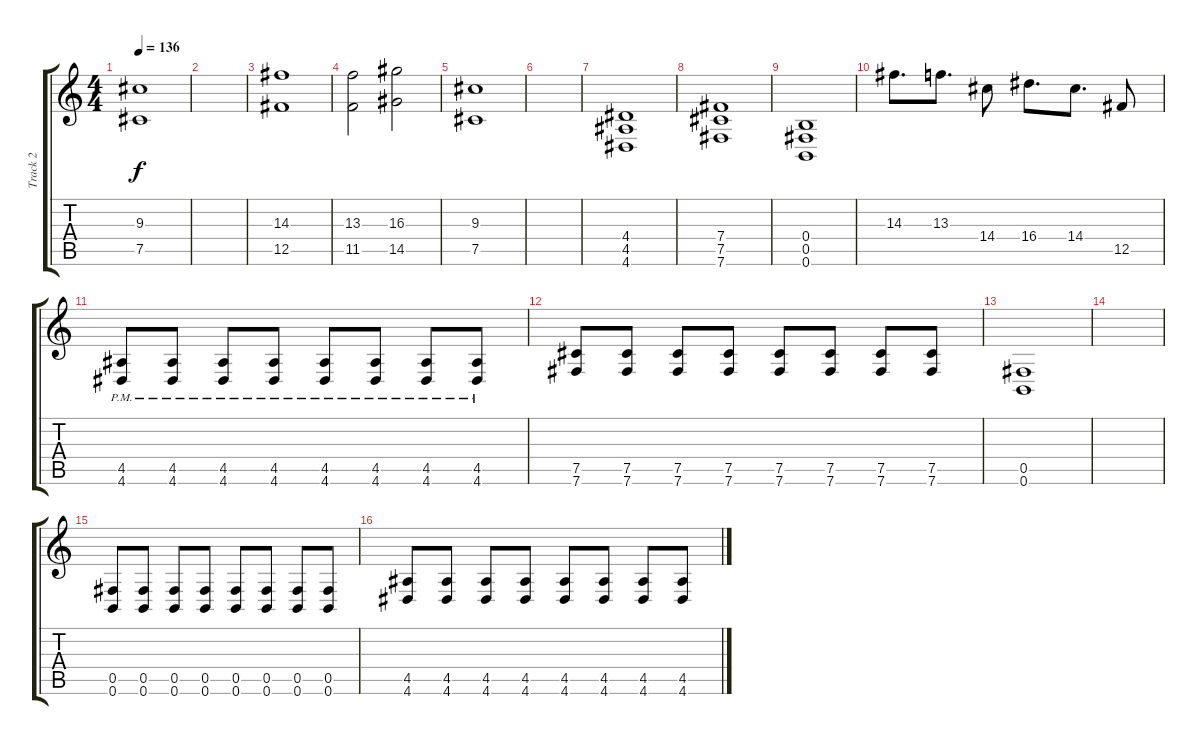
\track ("Track 2" "Track 2") {instrument distortionguitar}
\staff {score tabs}
\tuning (Db4 Ab3 E3 B2 Gb2 B1) {hide}
\ts (4 4)
\tempo 136
\clef g2
\ks c
(9.3 7.5).1{dy f} |
|
(14.3 12.5).1 |
(13.3 11.5).2 (16.3 14.5).2 |
(9.3 7.5).1 |
|
(4.4 4.5 4.6).1 |
(7.4 7.5 7.6).1 |
(0.4 0.5 0.6).1 |
14.3.8{d} 13.3.8{d} 14.4.8 16.4.8{d} 14.4.8{d} 12.5.8 |
(4.5{pm} 4.6{pm}).8 (4.5{pm} 4.6{pm}).8 (4.5{pm} 4.6{pm}).8 (4.5{pm} 4.6{pm}).8 (4.5{pm} 4.6{pm}).8 (4.5{pm} 4.6{pm}).8 (4.5{pm} 4.6{pm}).8 (4.5{pm} 4.6{pm}).8 |
(7.5 7.6).8 (7.5 7.6).8 (7.5 7.6).8 (7.5 7.6).8 (7.5 7.6).8 (7.5 7.6).8 (7.5 7.6).8 (7.5 7.6).8 |
(0.5 0.6).1 |
|
(0.5 0.6).8 (0.5 0.6).8 (0.5 0.6).8 (0.5 0.6).8 (0.5 0.6).8 (0.5 0.6).8 (0.5 0.6).8 (0.5 0.6).8 |
(4.5 4.6).8 (4.5 4.6).8 (4.5 4.6).8 (4.5 4.6).8 (4.5 4.6).8 (4.5 4.6).8 (4.5 4.6).8 (4.5 4.6).8
